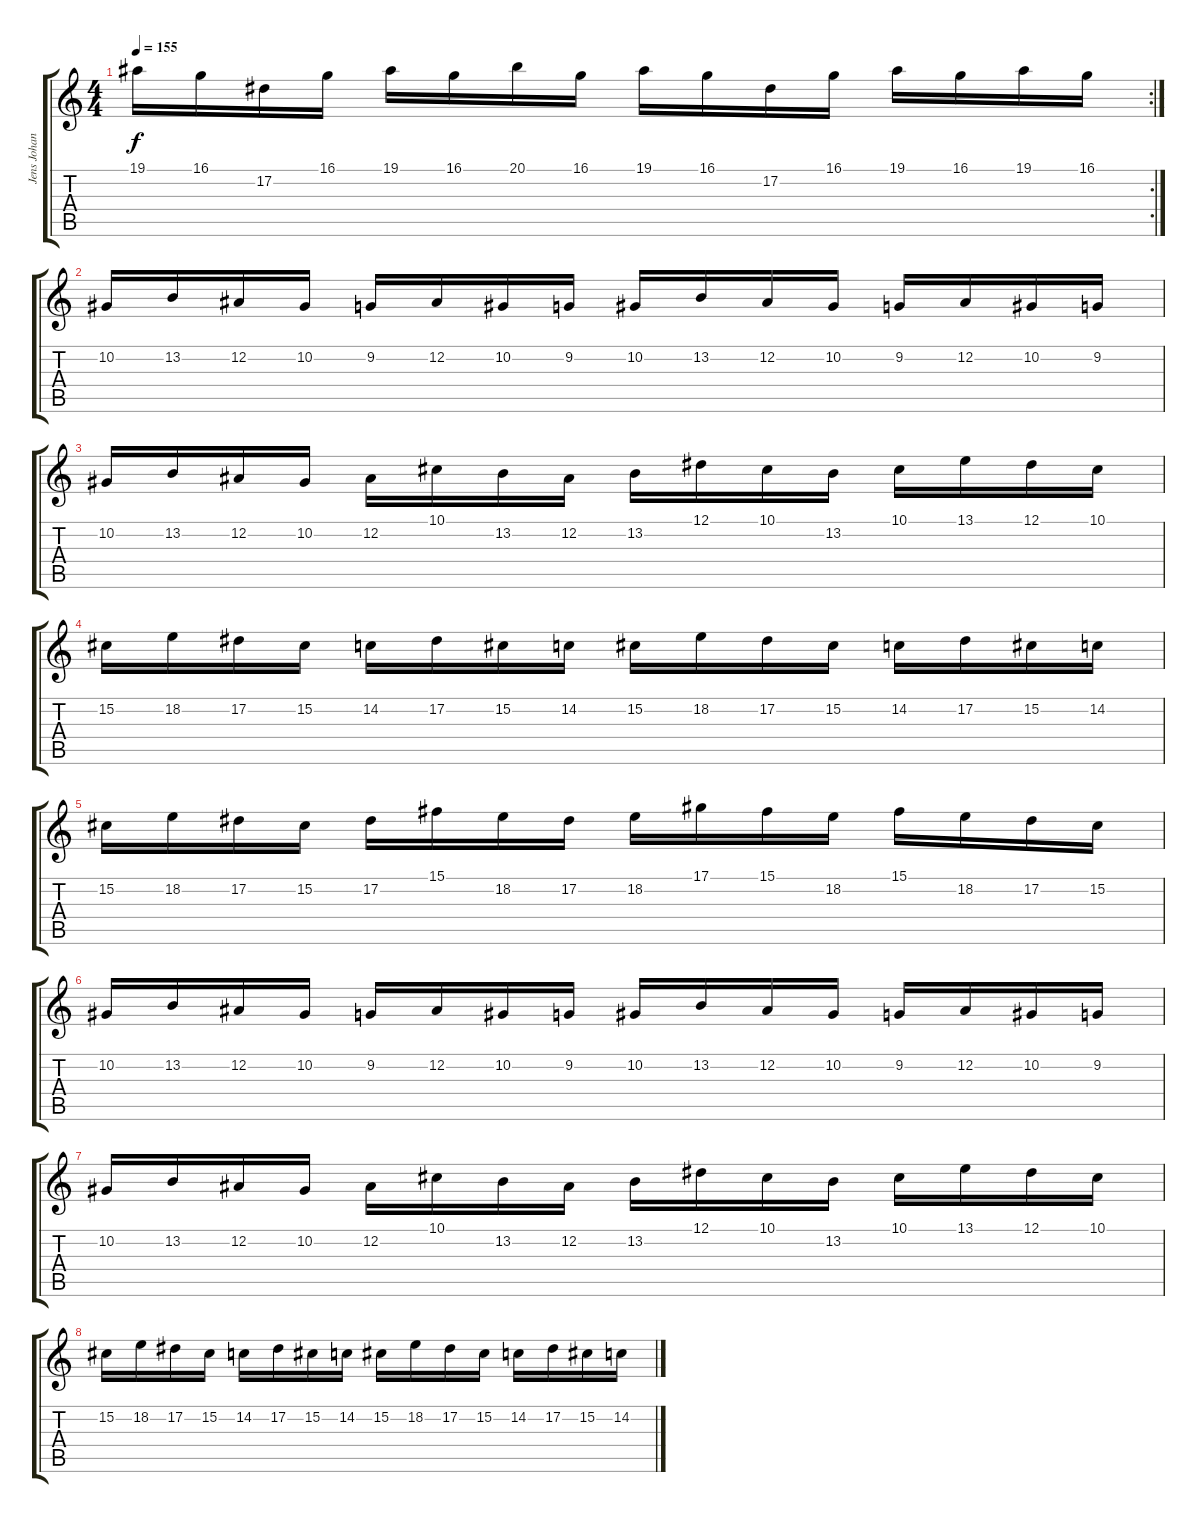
\track ("Jens Johansson" "Jens Johan") {instrument harpsichord}
\staff {score tabs}
\tuning (Eb4 Bb3 Gb3 Db3 Ab2 Eb2) {hide}
\rc 2
\ts (4 4)
\tempo 155
\clef g2
\ks c
19.1.16{dy f} 16.1.16 17.2.16 16.1.16 19.1.16 16.1.16 20.1.16 16.1.16 19.1.16 16.1.16 17.2.16 16.1.16 19.1.16 16.1.16 19.1.16 16.1.16 |
10.2.16 13.2.16 12.2.16 10.2.16 9.2.16 12.2.16 10.2.16 9.2.16 10.2.16 13.2.16 12.2.16 10.2.16 9.2.16 12.2.16 10.2.16 9.2.16 |
10.2.16 13.2.16 12.2.16 10.2.16 12.2.16 10.1.16 13.2.16 12.2.16 13.2.16 12.1.16 10.1.16 13.2.16 10.1.16 13.1.16 12.1.16 10.1.16 |
15.2.16 18.2.16 17.2.16 15.2.16 14.2.16 17.2.16 15.2.16 14.2.16 15.2.16 18.2.16 17.2.16 15.2.16 14.2.16 17.2.16 15.2.16 14.2.16 |
15.2.16 18.2.16 17.2.16 15.2.16 17.2.16 15.1.16 18.2.16 17.2.16 18.2.16 17.1.16 15.1.16 18.2.16 15.1.16 18.2.16 17.2.16 15.2.16 |
10.2.16 13.2.16 12.2.16 10.2.16 9.2.16 12.2.16 10.2.16 9.2.16 10.2.16 13.2.16 12.2.16 10.2.16 9.2.16 12.2.16 10.2.16 9.2.16 |
10.2.16 13.2.16 12.2.16 10.2.16 12.2.16 10.1.16 13.2.16 12.2.16 13.2.16 12.1.16 10.1.16 13.2.16 10.1.16 13.1.16 12.1.16 10.1.16 |
15.2.16 18.2.16 17.2.16 15.2.16 14.2.16 17.2.16 15.2.16 14.2.16 15.2.16 18.2.16 17.2.16 15.2.16 14.2.16 17.2.16 15.2.16 14.2.16
